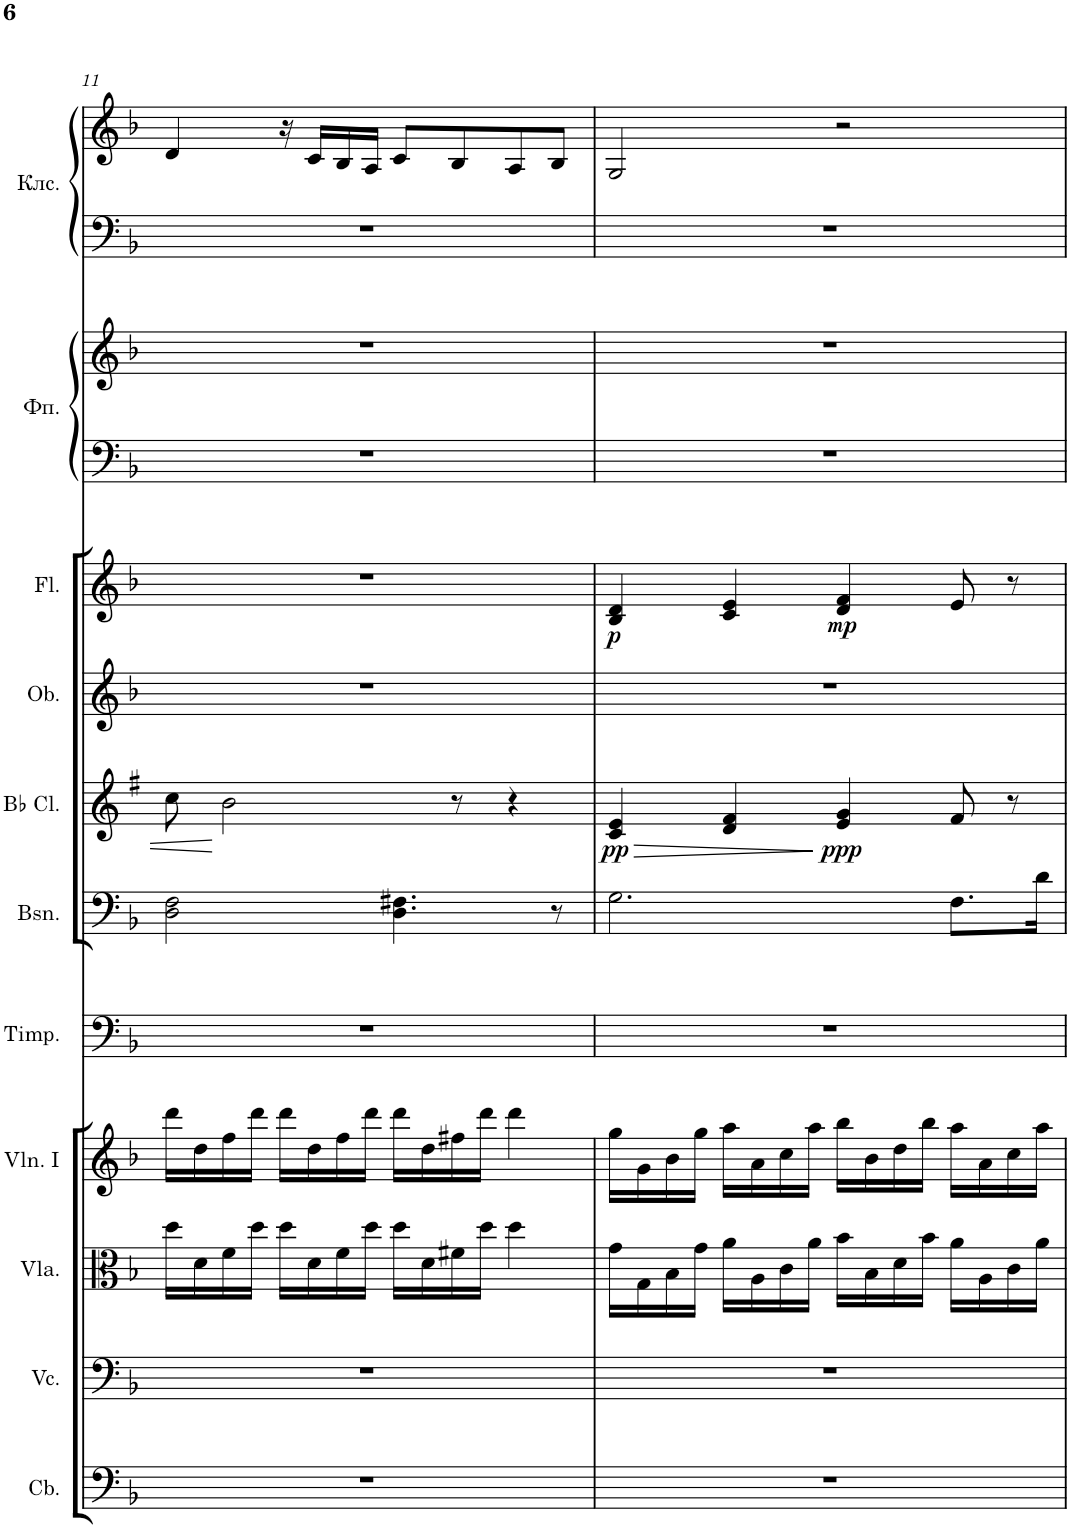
**kern	**kern	**kern	**kern	**kern	**kern	**kern	**dynam	**kern	**kern	**dynam	**kern	**kern	**kern	**kern
*part11	*part10	*part9	*part8	*part7	*part6	*part5	*part5	*part4	*part3	*part3	*part2	*part2	*part1	*part1
*staff13	*staff12	*staff11	*staff10	*staff9	*staff8	*staff7	*staff7	*staff6	*staff5	*staff5	*staff4	*staff3	*staff2	*staff1
*I"Contrabasses	*I"Violoncellos	*I"Violas	*I"Violins I	*I"Timpani	*I"Bassoons	*I"Clarinets in Bb	*	*I"Oboes	*I"Flutes	*	*I"Фортепиано	*	*I"Клавесин	*
*I'Cb.	*I'Vc.	*I'Vla.	*I'Vln. I	*I'Timp.	*I'Bsn.	*	*	*I'Ob.	*I'Fl.	*	*	*	*	*
!!LO:PB:g=z
*clefF4	*clefF4	*clefC3	*clefG2	*clefF4	*clefF4	*clefG2	*	*clefG2	*clefG2	*	*clefF4	*clefG2	*clefF4	*clefG2
*Trd7c12	*	*	*	*	*	*Trd1c2	*	*	*	*	*	*	*	*
*k[b-]	*k[b-]	*k[b-]	*k[b-]	*k[b-]	*k[b-]	*k[f#]	*	*k[b-]	*k[b-]	*	*k[b-]	*k[b-]	*k[b-]	*k[b-]
*M4/4	*M4/4	*M4/4	*M4/4	*M4/4	*M4/4	*M4/4	*	*M4/4	*M4/4	*	*M4/4	*M4/4	*M4/4	*M4/4
=11	=11	=11	=11	=11	=11	=11	=11	=11	=11	=11	=11	=11	=11	=11
1r	1r	16dd\LL	16ddd\LL	1r	2D\ 2F\	8cc\	.	1r	1r	.	1r	1r	1r	4d/
.	.	16d\	16dd\	.	.	.	.	.	.	.	.	.	.	.
.	.	16f\	16ff\	.	.	2b\	.	.	.	.	.	.	.	.
.	.	16dd\JJ	16ddd\JJ	.	.	.	.	.	.	.	.	.	.	.
.	.	16dd\LL	16ddd\LL	.	.	.	.	.	.	.	.	.	.	16r
.	.	16d\	16dd\	.	.	.	.	.	.	.	.	.	.	16c/LL
.	.	16f\	16ff\	.	.	.	.	.	.	.	.	.	.	16B-/
.	.	16dd\JJ	16ddd\JJ	.	.	.	.	.	.	.	.	.	.	16A/JJ
.	.	16dd\LL	16ddd\LL	.	4.D\ 4.F#X\	.	.	.	.	.	.	.	.	8c/L
.	.	16d\	16dd\	.	.	.	.	.	.	.	.	.	.	.
.	.	16f#X\	16ff#X\	.	.	8r	.	.	.	.	.	.	.	8B-/
.	.	16dd\JJ	16ddd\JJ	.	.	.	.	.	.	.	.	.	.	.
.	.	4dd\	4ddd\	.	.	4r	.	.	.	.	.	.	.	8A/
.	.	.	.	.	8r	.	.	.	.	.	.	.	.	8B-/J
=12	=12	=12	=12	=12	=12	=12	=12	=12	=12	=12	=12	=12	=12	=12
!	!	!	!	!	!	!	!LO:HP:b	!	!	!	!	!	!	!
!	!	!	!	!	!	!	!LO:DY:n=1:b	!	!	!LO:DY:b	!	!	!	!
1r	1r	16g\LL	16gg\LL	1r	2.G\	4c/ 4e/	> pp	1r	4B-/ 4d/	p	1r	1r	1r	2G/
.	.	16G\	16g\	.	.	.	.	.	.	.	.	.	.	.
.	.	16B-\	16b-\	.	.	.	.	.	.	.	.	.	.	.
.	.	16g\JJ	16gg\JJ	.	.	.	.	.	.	.	.	.	.	.
.	.	16a\LL	16aa\LL	.	.	4d/ 4f#/	.	.	4c/ 4e/	.	.	.	.	.
.	.	16A\	16a\	.	.	.	.	.	.	.	.	.	.	.
.	.	16c\	16cc\	.	.	.	.	.	.	.	.	.	.	.
.	.	16a\JJ	16aa\JJ	.	.	.	.	.	.	.	.	.	.	.
!	!	!	!	!	!	!	!LO:DY:n=2:b	!	!	!LO:DY:b	!	!	!	!
.	.	16b-\LL	16bb-\LL	.	.	4e/ 4g/	] ppp	.	4d/ 4f/	mp	.	.	.	2r
.	.	16B-\	16b-\	.	.	.	.	.	.	.	.	.	.	.
.	.	16d\	16dd\	.	.	.	.	.	.	.	.	.	.	.
.	.	16b-\JJ	16bb-\JJ	.	.	.	.	.	.	.	.	.	.	.
.	.	16a\LL	16aa\LL	.	8.F\L	8f#/	.	.	8e/	.	.	.	.	.
.	.	16A\	16a\	.	.	.	.	.	.	.	.	.	.	.
.	.	16c\	16cc\	.	.	8r	.	.	8r	.	.	.	.	.
.	.	16a\JJ	16aa\JJ	.	16d\Jk	.	.	.	.	.	.	.	.	.
=	=	=	=	=	=	=	=	=	=	=	=	=	=	=
*-	*-	*-	*-	*-	*-	*-	*-	*-	*-	*-	*-	*-	*-	*-
